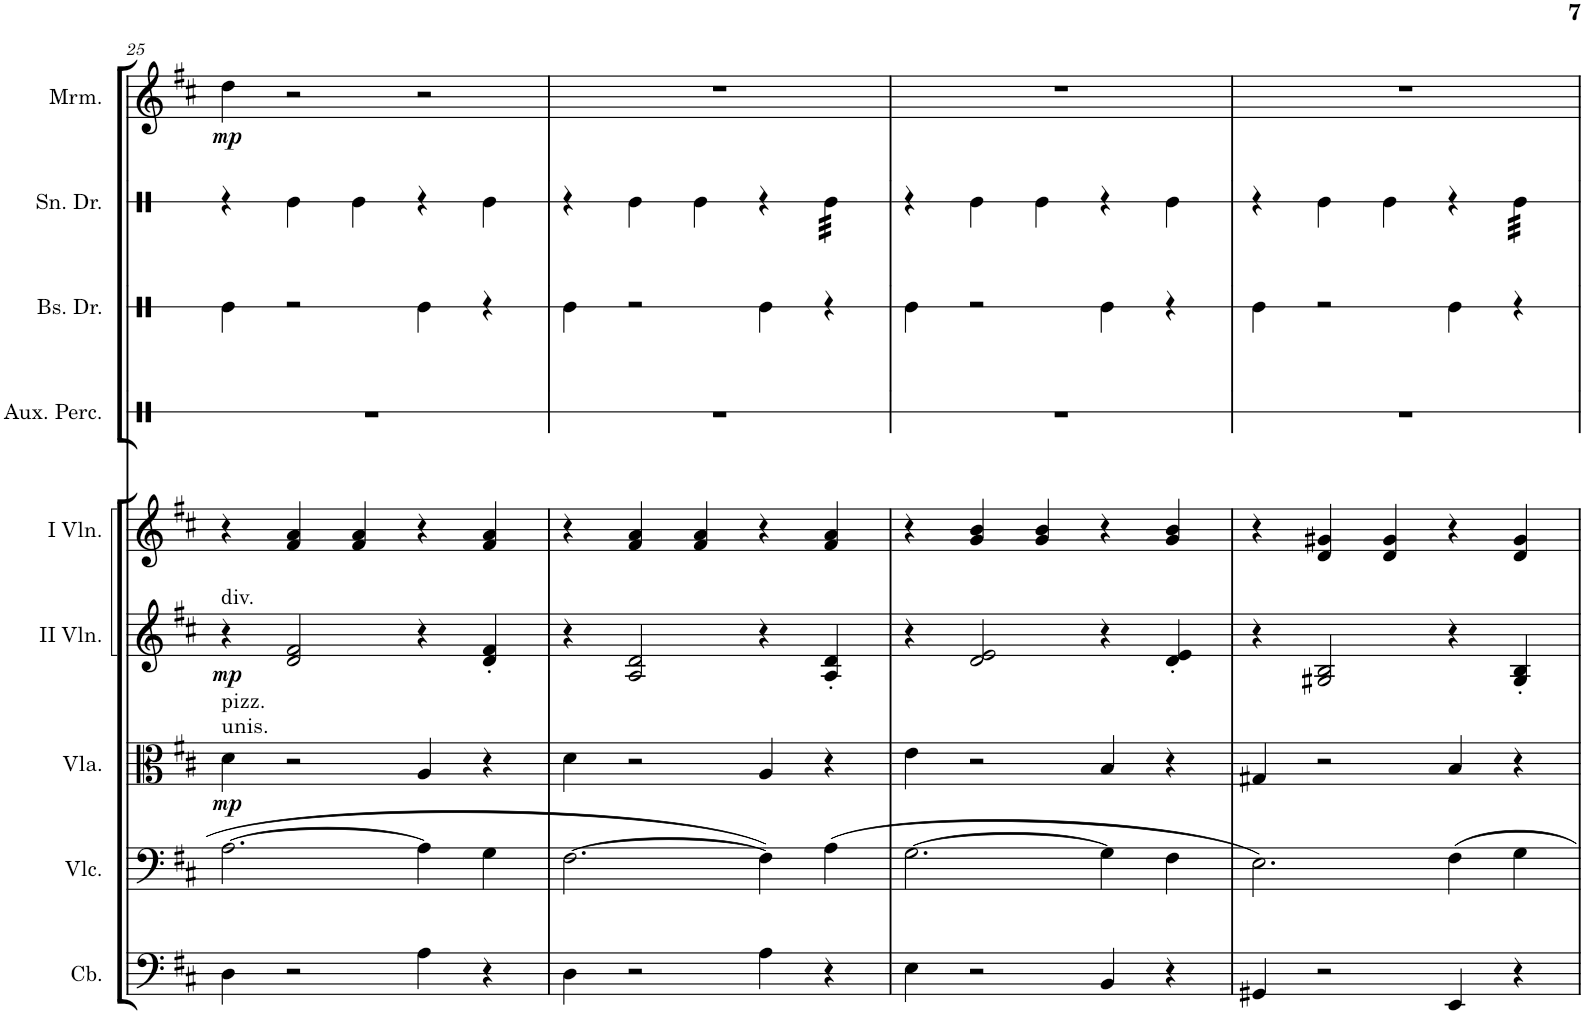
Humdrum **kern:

**kern	**kern	**kern	**dynam	**kern	**dynam	**kern	**kern	**kern	**kern	**kern	**dynam
*part9	*part8	*part7	*part7	*part6	*part6	*part5	*part4	*part3	*part2	*part1	*part1
*staff9	*staff8	*staff7	*staff7	*staff6	*staff6	*staff5	*staff4	*staff3	*staff2	*staff1	*staff1
*I"Contrabasses	*I"Violoncellos	*I"Violas	*	*I"Second Violins	*	*I"First Violins	*I"Auxiliary Percussion (Triangle, Mark Tree)	*I"Bass Drum	*I"Snare Drum	*I"Marimba	*
*I'Cb.	*I'Vlc.	*I'Vla.	*	*	*	*	*I'Aux. Perc.	*I'Bs. Dr.	*I'Sn. Dr.	*I'Mrm.	*
!!LO:PB:g=z
*clefF4	*clefF4	*clefC3	*	*clefG2	*	*clefG2	*clefX	*clefX	*clefX	*clefG2	*
*Trd7c12	*	*	*	*	*	*	*	*	*	*	*
*k[f#c#]	*k[f#c#]	*k[f#c#]	*	*k[f#c#]	*	*k[f#c#]	*k[]	*k[]	*k[]	*k[f#c#]	*
*M5/4	*M5/4	*M5/4	*	*M5/4	*	*M5/4	*M5/4	*M5/4	*M5/4	*M5/4	*
=25	=25	=25	=25	=25	=25	=25	=25	=25	=25	=25	=25
!	!	!	!	!LO:TX:a:t=div.	!	!	!	!	!	!	!
!	!	!LO:TX:a:t=unis.	!	!	!	!	!	!	!	!	!
!	!	!LO:TX:a:t=pizz.	!	!	!	!	!	!	!	!	!
!	!	!	!LO:DY:b	!	!LO:DY:b	!	!	!	!	!	!LO:DY:b
4D\	[2.A\	4d\	mp	4r	mp	4r	4%5r	4Re\	4r	4dd\	mp
2r	.	2r	.	2d/ 2f#/	.	4f#/ 4a/	.	2r	4Re\	2r	.
.	.	.	.	.	.	4f#/ 4a/	.	.	4Re\	.	.
4A\	4A\]	4A/	.	4r	.	4r	.	4Re\	4r	2r	.
4r	4G\	4r	.	4d/' 4f#/'	.	4f#/ 4a/	.	4r	4Re\	.	.
=26	=26	=26	=26	=26	=26	=26	=26	=26	=26	=26	=26
4D\	[2.F#\	4d\	.	4r	.	4r	4%5r	4Re\	4r	4%5r	.
2r	.	2r	.	2A/ 2d/	.	4f#/ 4a/	.	2r	4Re\	.	.
.	.	.	.	.	.	4f#/ 4a/	.	.	4Re\	.	.
4A\	4F#\]	4A/	.	4r	.	4r	.	4Re\	4r	.	.
*	*	*	*	*	*	*	*	*	*tremolo	*	*
4r	(4A\	4r	.	4A/' 4d/'	.	4f#/ 4a/	.	4r	32Re\LLL	.	.
.	.	.	.	.	.	.	.	.	32Re\	.	.
.	.	.	.	.	.	.	.	.	32Re\	.	.
.	.	.	.	.	.	.	.	.	32Re\	.	.
.	.	.	.	.	.	.	.	.	32Re\	.	.
.	.	.	.	.	.	.	.	.	32Re\	.	.
.	.	.	.	.	.	.	.	.	32Re\	.	.
.	.	.	.	.	.	.	.	.	32Re\JJJ	.	.
*	*	*	*	*	*	*	*	*	*Xtremolo	*	*
=27	=27	=27	=27	=27	=27	=27	=27	=27	=27	=27	=27
4E\	[2.G\	4e\	.	4r	.	4r	4%5r	4Re\	4r	4%5r	.
2r	.	2r	.	2d/ 2e/	.	4g/ 4b/	.	2r	4Re\	.	.
.	.	.	.	.	.	4g/ 4b/	.	.	4Re\	.	.
4BB/	4G\]	4B/	.	4r	.	4r	.	4Re\	4r	.	.
4r	4F#\	4r	.	4d/' 4e/'	.	4g/ 4b/	.	4r	4Re\	.	.
=28	=28	=28	=28	=28	=28	=28	=28	=28	=28	=28	=28
4GG#X/	2.E\)	4G#X/	.	4r	.	4r	4%5r	4Re\	4r	4%5r	.
2r	.	2r	.	2G#X/ 2B/	.	4d/ 4g#X/	.	2r	4Re\	.	.
.	.	.	.	.	.	4d/ 4g#/	.	.	4Re\	.	.
4EE/	4F#\	4B/	.	4r	.	4r	.	4Re\	4r	.	.
*	*	*	*	*	*	*	*	*	*tremolo	*	*
4r	4G\	4r	.	4G#/' 4B/'	.	4d/ 4g#/	.	4r	32Re\LLL	.	.
.	.	.	.	.	.	.	.	.	32Re\	.	.
.	.	.	.	.	.	.	.	.	32Re\	.	.
.	.	.	.	.	.	.	.	.	32Re\	.	.
.	.	.	.	.	.	.	.	.	32Re\	.	.
.	.	.	.	.	.	.	.	.	32Re\	.	.
.	.	.	.	.	.	.	.	.	32Re\	.	.
.	.	.	.	.	.	.	.	.	32Re\JJJ	.	.
*	*	*	*	*	*	*	*	*	*Xtremolo	*	*
=	=	=	=	=	=	=	=	=	=	=	=
*-	*-	*-	*-	*-	*-	*-	*-	*-	*-	*-	*-
